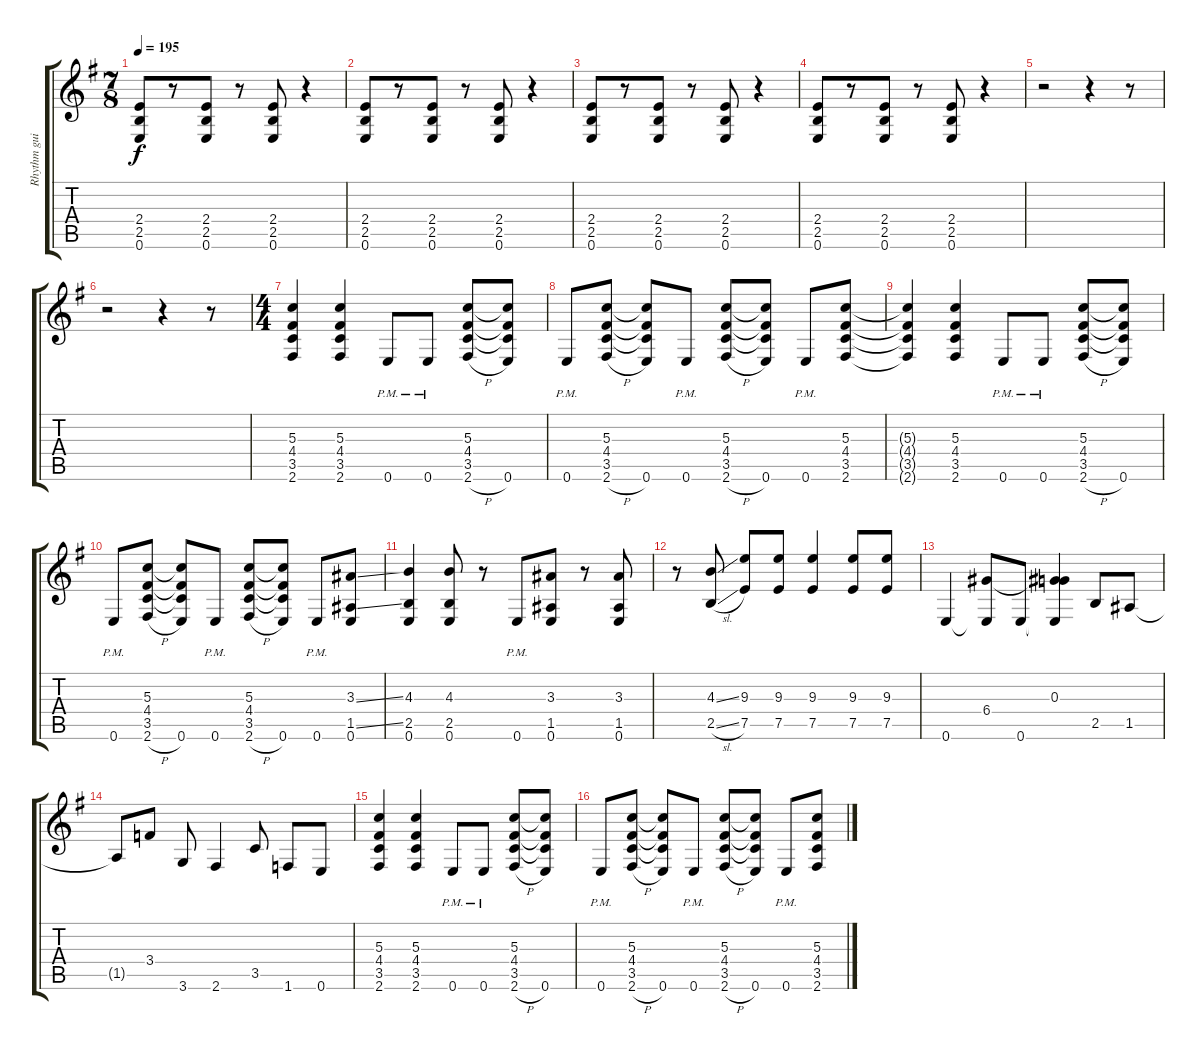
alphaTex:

\track ("Rhythm guitar 2" "Rhythm gui") {instrument distortionguitar}
\staff {score tabs}
\tuning (E4 B3 G3 D3 A2 E2) {hide}
\ts (7 8)
\tempo 195
\clef g2
\ks eminor
(2.4 2.5 0.6).8{dy f} r.8 (2.4 2.5 0.6).8 r.8 (2.4 2.5 0.6).8 r.4 |
(2.4 2.5 0.6).8 r.8 (2.4 2.5 0.6).8 r.8 (2.4 2.5 0.6).8 r.4 |
(2.4 2.5 0.6).8 r.8 (2.4 2.5 0.6).8 r.8 (2.4 2.5 0.6).8 r.4 |
(2.4 2.5 0.6).8 r.8 (2.4 2.5 0.6).8 r.8 (2.4 2.5 0.6).8 r.4 |
r.2 r.4 r.8 |
r.2 r.4 r.8 |
\ts (4 4)
(5.3 4.4 3.5 2.6).4 (5.3 4.4 3.5 2.6).4 0.6{pm}.8 0.6{pm}.8 (5.3 4.4 3.5 2.6{h}).8 (5.3{t} 4.4{t} 3.5{t} 0.6).8 |
0.6{pm}.8 (5.3 4.4 3.5 2.6{h}).8 (5.3{t} 4.4{t} 3.5{t} 0.6).8 0.6{pm}.8 (5.3 4.4 3.5 2.6{h}).8 (5.3{t} 4.4{t} 3.5{t} 0.6).8 0.6{pm}.8 (5.3 4.4 3.5 2.6).8 |
(5.3{t} 4.4{t} 3.5{t} 2.6{t}).4 (5.3 4.4 3.5 2.6).4 0.6{pm}.8 0.6{pm}.8 (5.3 4.4 3.5 2.6{h}).8 (5.3{t} 4.4{t} 3.5{t} 0.6).8 |
0.6{pm}.8 (5.3 4.4 3.5 2.6{h}).8 (5.3{t} 4.4{t} 3.5{t} 0.6).8 0.6{pm}.8 (5.3 4.4 3.5 2.6{h}).8 (5.3{t} 4.4{t} 3.5{t} 0.6).8 0.6{pm}.8 (3.3{ss} 1.5{ss} 0.6).8 |
(4.3 2.5 0.6).4 (4.3 2.5 0.6).8 r.8 0.6{pm}.8 (3.3 1.5 0.6).8 r.8 (3.3 1.5 0.6).8 |
r.8 (4.3{ss} 2.5{sl}).8 (9.3 7.5).8 (9.3 7.5).8 (9.3 7.5).4 (9.3 7.5).8 (9.3 7.5).8 |
0.6.4 (6.4 0.6{t}).8 0.6.8 (0.3 6.4{t} 0.6{t}).4 2.5.8 1.5.8 |
1.5{t}.8 3.4.8 3.6.8 2.6.4 3.5.8 1.6.8 0.6.8 |
(5.3 4.4 3.5 2.6).4 (5.3 4.4 3.5 2.6).4 0.6{pm}.8 0.6{pm}.8 (5.3 4.4 3.5 2.6{h}).8 (5.3{t} 4.4{t} 3.5{t} 0.6).8 |
0.6{pm}.8 (5.3 4.4 3.5 2.6{h}).8 (5.3{t} 4.4{t} 3.5{t} 0.6).8 0.6{pm}.8 (5.3 4.4 3.5 2.6{h}).8 (5.3{t} 4.4{t} 3.5{t} 0.6).8 0.6{pm}.8 (5.3 4.4 3.5 2.6).8
